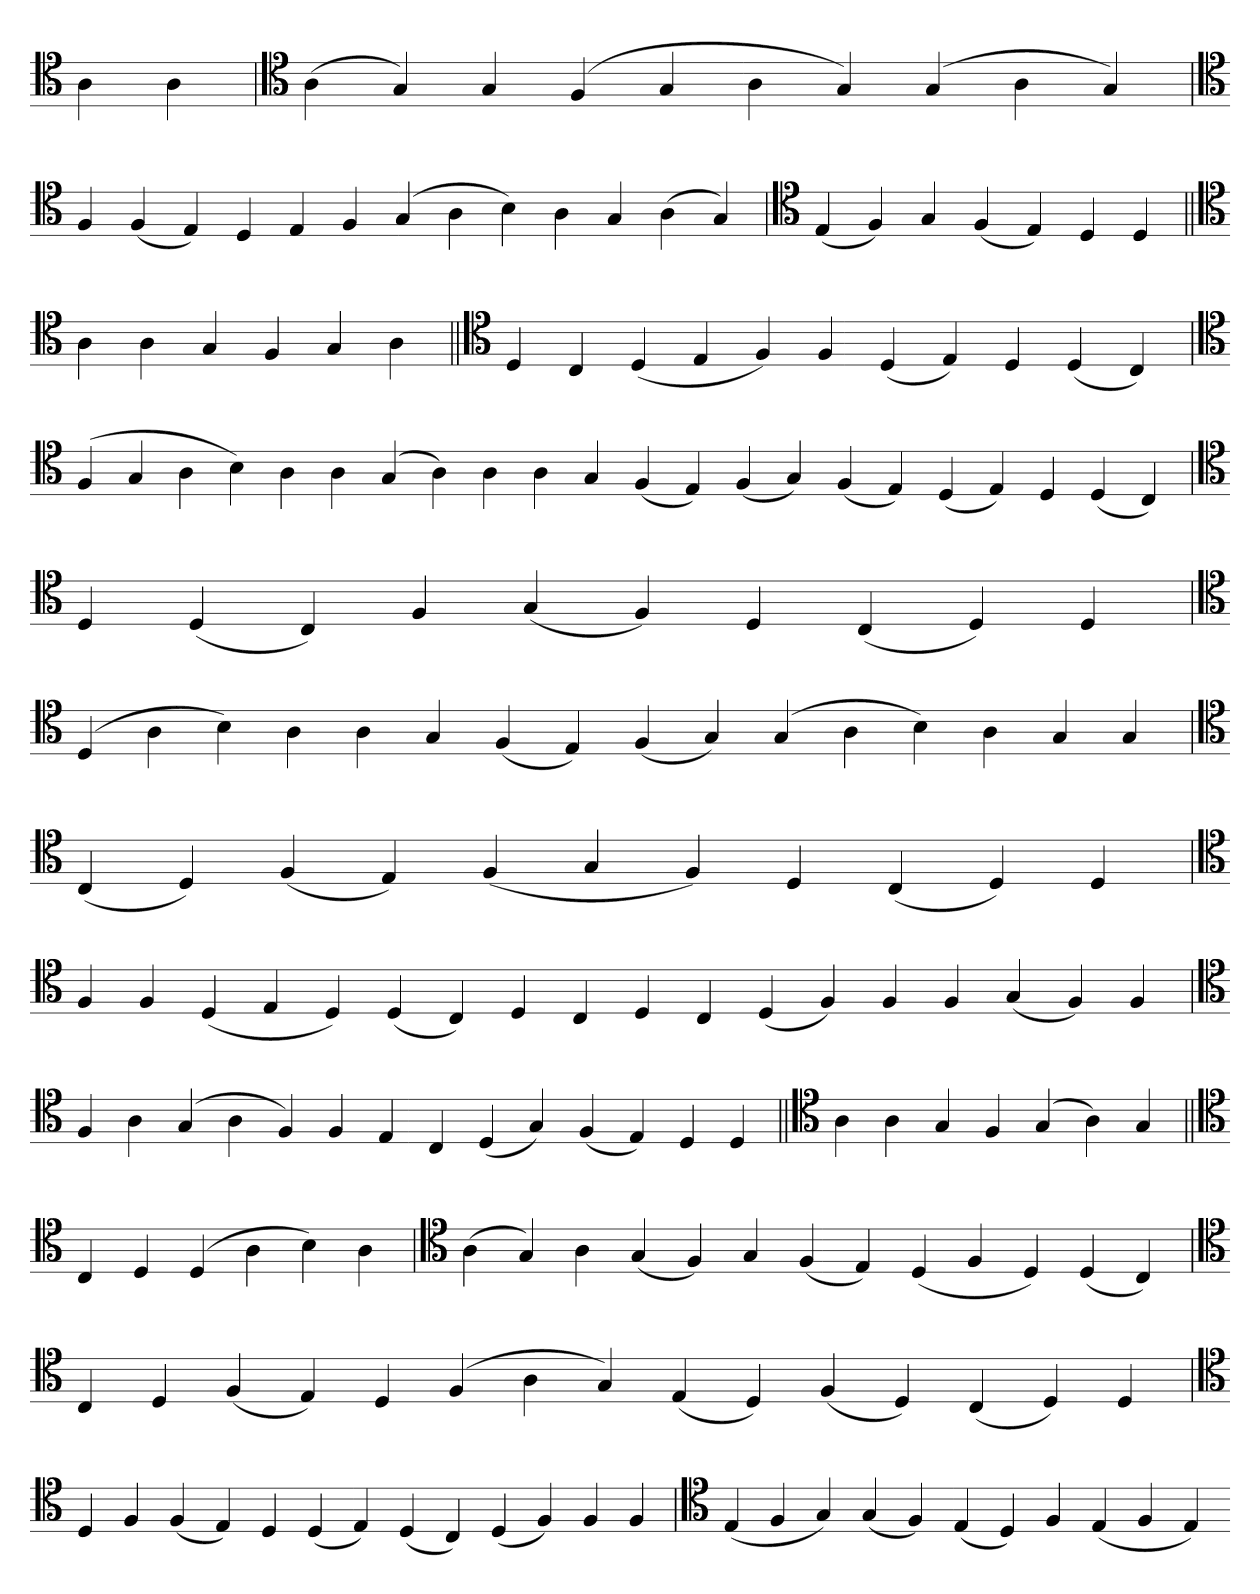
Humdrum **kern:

**kern
*part1
*staff1
*clefC4
=
4A
4A
=
*clefC4
(4A
4G)
4G
(4F
4G
4A
4G)
(4G
4A
4G)
=`
*clefC4
4F
(4F
4E)
4D
4E
4F
(4G
4A
4B)
4A
4G
(4A
4G)
='
*clefC4
(4E
4F)
4G
(4F
4E)
4D
4D
=||
*clefC4
4A
4A
4G
4F
4G
4A
=||
*clefC4
4D
4C
(4D
4E
4F)
4F
(4D
4E)
4D
(4D
4C)
='
*clefC4
(4F
4G
4A
4B)
4A
4A
(4G
4A)
4A
4A
4G
(4F
4E)
(4F
4G)
(4F
4E)
(4D
4E)
4D
(4D
4C)
=`
*clefC4
4D
(4D
4C)
4F
(4G
4F)
4D
(4C
4D)
4D
=
*clefC4
(4D
4A
4B)
4A
4A
4G
(4F
4E)
(4F
4G)
(4G
4A
4B)
4A
4G
4G
=`
*clefC4
(4C
4D)
(4F
4E)
(4F
4G
4F)
4D
(4C
4D)
4D
=
*clefC4
4F
4F
(4D
4E
4D)
(4D
4C)
4D
4C
4D
4C
(4D
4F)
4F
4F
(4G
4F)
4F
='
*clefC4
4F
4A
(4G
4A
4F)
4F
4E
4C
(4D
4G)
(4F
4E)
4D
4D
=||
*clefC4
4A
4A
4G
4F
(4G
4A)
4G
=||
*clefC4
4C
4D
(4D
4A
4B)
4A
=
*clefC4
(4A
4G)
4A
(4G
4F)
4G
(4F
4E)
(4D
4F
4D)
(4D
4C)
='
*clefC4
4C
4D
(4F
4E)
4D
(4F
4A
4G)
(4E
4D)
(4F
4D)
(4C
4D)
4D
=
*clefC4
4D
4F
(4F
4E)
4D
(4D
4E)
(4D
4C)
(4D
4F)
4F
4F
=`
*clefC4
(4E
4F
4G)
(4G
4F)
(4E
4D)
4F
(4E
4F
4E)
=-
*-
